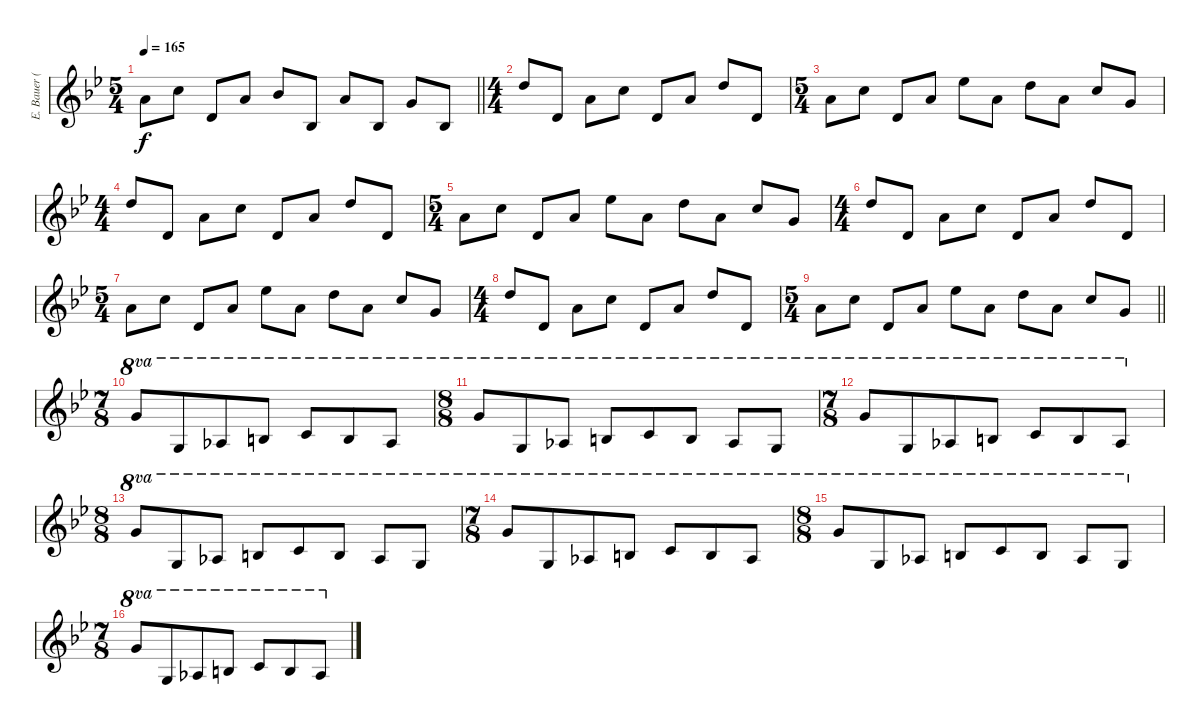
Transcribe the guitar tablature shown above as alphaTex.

\track ("E. Bauer (Keyboard)" "E. Bauer (") {instrument acousticgrandpiano}
\staff {score}
\tuning (E4 B3 G3 D3 A2 E2 B1) {hide}
\ts (5 4)
\tempo 165
\clef g2
\barLineRight lightlight
\ks gminor
5.1.8{dy f} 8.1.8 3.2.8 5.1.8 6.1.8 3.3.8 5.1.8 3.3.8 3.1.8 3.3.8 |
\ts (4 4)
10.1.8 3.2.8 5.1.8 8.1.8 3.2.8 5.1.8 10.1.8 3.2.8 |
\ts (5 4)
5.1.8 8.1.8 3.2.8 5.1.8 11.1.8 5.1.8 10.1.8 5.1.8 8.1.8 3.1.8 |
\ts (4 4)
10.1.8 3.2.8 5.1.8 8.1.8 3.2.8 5.1.8 10.1.8 3.2.8 |
\ts (5 4)
5.1.8 8.1.8 3.2.8 5.1.8 11.1.8 5.1.8 10.1.8 5.1.8 8.1.8 3.1.8 |
\ts (4 4)
10.1.8 3.2.8 5.1.8 8.1.8 3.2.8 5.1.8 10.1.8 3.2.8 |
\ts (5 4)
5.1.8 8.1.8 3.2.8 5.1.8 11.1.8 5.1.8 10.1.8 5.1.8 8.1.8 3.1.8 |
\ts (4 4)
10.1.8 3.2.8 5.1.8 8.1.8 3.2.8 5.1.8 10.1.8 3.2.8 |
\ts (5 4)
\barLineRight lightlight
5.1.8 8.1.8 3.2.8 5.1.8 11.1.8 5.1.8 10.1.8 5.1.8 8.1.8 3.1.8 |
\ts (7 8)
15.1.8{ot 8va balance 13 instrument sitar} 12.3.8{ot 8va} 13.3.8{ot 8va} 12.2.8{ot 8va} 13.2.8{ot 8va} 12.2.8{ot 8va} 13.3.8{ot 8va} |
\ts (8 8)
15.1.8{ot 8va} 12.3.8{ot 8va} 13.3.8{ot 8va} 12.2.8{ot 8va} 13.2.8{ot 8va} 12.2.8{ot 8va} 13.3.8{ot 8va} 12.3.8{ot 8va} |
\ts (7 8)
15.1.8{ot 8va} 12.3.8{ot 8va} 13.3.8{ot 8va} 12.2.8{ot 8va} 13.2.8{ot 8va} 12.2.8{ot 8va} 13.3.8{ot 8va} |
\ts (8 8)
15.1.8{ot 8va} 12.3.8{ot 8va} 13.3.8{ot 8va} 12.2.8{ot 8va} 13.2.8{ot 8va} 12.2.8{ot 8va} 13.3.8{ot 8va} 12.3.8{ot 8va} |
\ts (7 8)
15.1.8{ot 8va} 12.3.8{ot 8va} 13.3.8{ot 8va} 12.2.8{ot 8va} 13.2.8{ot 8va} 12.2.8{ot 8va} 13.3.8{ot 8va} |
\ts (8 8)
15.1.8{ot 8va} 12.3.8{ot 8va} 13.3.8{ot 8va} 12.2.8{ot 8va} 13.2.8{ot 8va} 12.2.8{ot 8va} 13.3.8{ot 8va} 12.3.8{ot 8va} |
\ts (7 8)
15.1.8{ot 8va} 12.3.8{ot 8va} 13.3.8{ot 8va} 12.2.8{ot 8va} 13.2.8{ot 8va} 12.2.8{ot 8va} 13.3.8{ot 8va}
